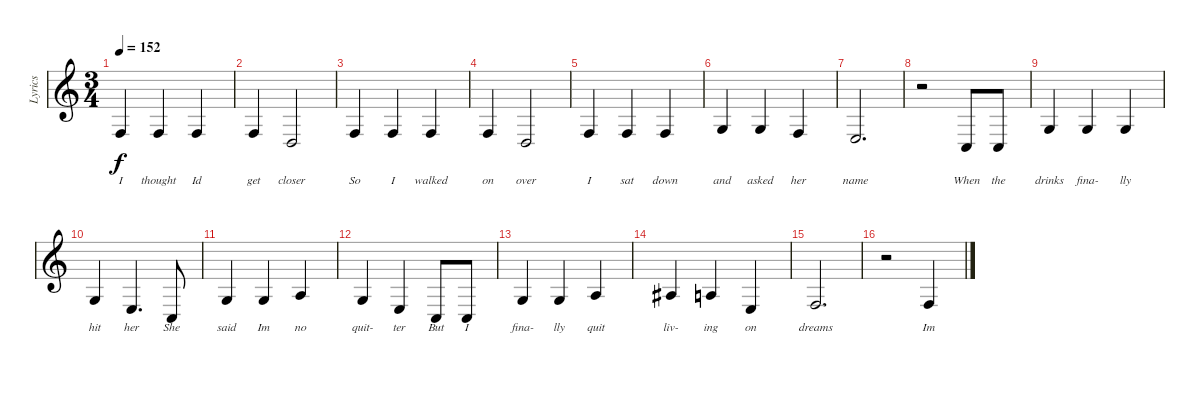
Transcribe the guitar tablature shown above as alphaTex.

\track ("Lyrics" "Lyrics") {instrument violin}
\staff {score}
\tuning (E4 B3 G3 D3 A2 E2) {hide}
\ts (3 4)
\tempo 152
\clef g2
\ks c
3.4.4{lyrics (0 "I") lyrics (1 "") lyrics (2 "") lyrics (3 "") lyrics (4 "") dy f} 3.4.4{lyrics (0 "thought") lyrics (1 "") lyrics (2 "") lyrics (3 "") lyrics (4 "")} 3.4.4{lyrics (0 "Id") lyrics (1 "") lyrics (2 "") lyrics (3 "") lyrics (4 "")} |
3.4.4{lyrics (0 "get") lyrics (1 "") lyrics (2 "") lyrics (3 "") lyrics (4 "")} 0.4.2{lyrics (0 "closer") lyrics (1 "") lyrics (2 "") lyrics (3 "") lyrics (4 "")} |
3.4.4{lyrics (0 "So") lyrics (1 "") lyrics (2 "") lyrics (3 "") lyrics (4 "")} 3.4.4{lyrics (0 "I") lyrics (1 "") lyrics (2 "") lyrics (3 "") lyrics (4 "")} 3.4.4{lyrics (0 "walked") lyrics (1 "") lyrics (2 "") lyrics (3 "") lyrics (4 "")} |
3.4.4{lyrics (0 "on") lyrics (1 "") lyrics (2 "") lyrics (3 "") lyrics (4 "")} 0.4.2{lyrics (0 "over") lyrics (1 "") lyrics (2 "") lyrics (3 "") lyrics (4 "")} |
3.4.4{lyrics (0 "I") lyrics (1 "") lyrics (2 "") lyrics (3 "") lyrics (4 "")} 3.4.4{lyrics (0 "sat") lyrics (1 "") lyrics (2 "") lyrics (3 "") lyrics (4 "")} 3.4.4{lyrics (0 "down") lyrics (1 "") lyrics (2 "") lyrics (3 "") lyrics (4 "")} |
0.3.4{lyrics (0 "and") lyrics (1 "") lyrics (2 "") lyrics (3 "") lyrics (4 "")} 0.3.4{lyrics (0 "asked") lyrics (1 "") lyrics (2 "") lyrics (3 "") lyrics (4 "")} 3.4.4{lyrics (0 "her") lyrics (1 "") lyrics (2 "") lyrics (3 "") lyrics (4 "")} |
2.4.2{d lyrics (0 "name") lyrics (1 "") lyrics (2 "") lyrics (3 "") lyrics (4 "")} |
r.2 3.5.8{lyrics (0 "When") lyrics (1 "") lyrics (2 "") lyrics (3 "") lyrics (4 "")} 3.5.8{lyrics (0 "the") lyrics (1 "") lyrics (2 "") lyrics (3 "") lyrics (4 "")} |
0.3.4{lyrics (0 "drinks") lyrics (1 "") lyrics (2 "") lyrics (3 "") lyrics (4 "")} 0.3.4{lyrics (0 "fina-") lyrics (1 "") lyrics (2 "") lyrics (3 "") lyrics (4 "")} 0.3.4{lyrics (0 "lly") lyrics (1 "") lyrics (2 "") lyrics (3 "") lyrics (4 "")} |
0.3.4{lyrics (0 "hit") lyrics (1 "") lyrics (2 "") lyrics (3 "") lyrics (4 "")} 2.4.4{d lyrics (0 "her") lyrics (1 "") lyrics (2 "") lyrics (3 "") lyrics (4 "")} 3.5.8{lyrics (0 "She") lyrics (1 "") lyrics (2 "") lyrics (3 "") lyrics (4 "")} |
0.3.4{lyrics (0 "said") lyrics (1 "") lyrics (2 "") lyrics (3 "") lyrics (4 "")} 0.3.4{lyrics (0 "Im") lyrics (1 "") lyrics (2 "") lyrics (3 "") lyrics (4 "")} 2.3.4{lyrics (0 "no") lyrics (1 "") lyrics (2 "") lyrics (3 "") lyrics (4 "")} |
0.3.4{lyrics (0 "quit-") lyrics (1 "") lyrics (2 "") lyrics (3 "") lyrics (4 "")} 2.4.4{lyrics (0 "ter") lyrics (1 "") lyrics (2 "") lyrics (3 "") lyrics (4 "")} 3.5.8{lyrics (0 "But") lyrics (1 "") lyrics (2 "") lyrics (3 "") lyrics (4 "")} 3.5.8{lyrics (0 "I") lyrics (1 "") lyrics (2 "") lyrics (3 "") lyrics (4 "")} |
0.3.4{lyrics (0 "fina-") lyrics (1 "") lyrics (2 "") lyrics (3 "") lyrics (4 "")} 0.3.4{lyrics (0 "lly") lyrics (1 "") lyrics (2 "") lyrics (3 "") lyrics (4 "")} 2.3.4{lyrics (0 "quit") lyrics (1 "") lyrics (2 "") lyrics (3 "") lyrics (4 "")} |
3.3.4{lyrics (0 "liv-") lyrics (1 "") lyrics (2 "") lyrics (3 "") lyrics (4 "")} 2.3.4{lyrics (0 "ing") lyrics (1 "") lyrics (2 "") lyrics (3 "") lyrics (4 "")} 2.4.4{lyrics (0 "on") lyrics (1 "") lyrics (2 "") lyrics (3 "") lyrics (4 "")} |
3.4.2{d lyrics (0 "dreams") lyrics (1 "") lyrics (2 "") lyrics (3 "") lyrics (4 "")} |
r.2 3.4.4{lyrics (0 "Im") lyrics (1 "") lyrics (2 "") lyrics (3 "") lyrics (4 "")}
